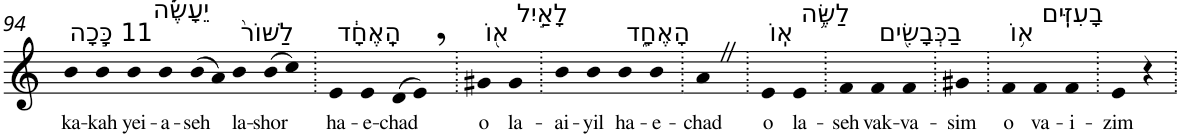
**kern	**text
*part1	*part1
*staff1	*staff1
*I"Piano	*
*I'Pno	*
!!LO:PB:g=z
*clefG2	*
*k[]	*
=94	=94
!LO:TX:a:t=11 כָּ֣כָה	!
!	!LO:LY:b
4b	ka-
!	!LO:LY:b
4b	-kah
!LO:TX:a:t=יֵעָשֶׂ֗ה	!
!	!LO:LY:b
4b	yei-
!	!LO:LY:b
4b	-a-
!	!LO:LY:b
(>8b	-seh
8a)	.
!LO:TX:a:t=לַשּׁוֹר֙	!
!	!LO:LY:b
4b	la-
!	!LO:LY:b
(>8b	-shor
8cc)	.
=95.	=95.
!LO:TX:a:t=הָֽאֶחָ֔ד	!
!	!LO:LY:b
4e	ha-
!	!LO:LY:b
4e	-e-
!	!LO:LY:b
(>8d	-chad
8e,)	.
=96.	=96.
!LO:TX:a:t=א֖וֹ	!
!	!LO:LY:b
4g#X	o
!LO:TX:a:t=לָאַ֣יִל	!
!	!LO:LY:b
4g#	la-
=97.	=97.
!	!LO:LY:b
4b	-ai-
!	!LO:LY:b
4b	-yil
!LO:TX:a:t=הָאֶחָ֑ד	!
!	!LO:LY:b
4b	ha-
!	!LO:LY:b
4b	-e-
=98.	=98.
!	!LO:LY:b
4aZ	-chad
=99.	=99.
!LO:TX:a:t=אֽוֹ	!
!	!LO:LY:b
4e	o
!LO:TX:a:t=לַשֶּׂ֥ה	!
!	!LO:LY:b
4e	la-
=100.	=100.
!	!LO:LY:b
4f	-seh
!LO:TX:a:t=בַכְּבָשִׂ֖ים	!
!	!LO:LY:b
4f	vak-
!	!LO:LY:b
4f	-va-
=101.	=101.
!	!LO:LY:b
4g#X	-sim
=102.	=102.
!LO:TX:a:t=א֥וֹ	!
!	!LO:LY:b
4f	o
!LO:TX:a:t=בָעִזִּֽים	!
!	!LO:LY:b
4f	va-
!	!LO:LY:b
4f	-i-
=103.	=103.
!	!LO:LY:b
4e	-zim
4r	.
=.	=.
*-	*-
